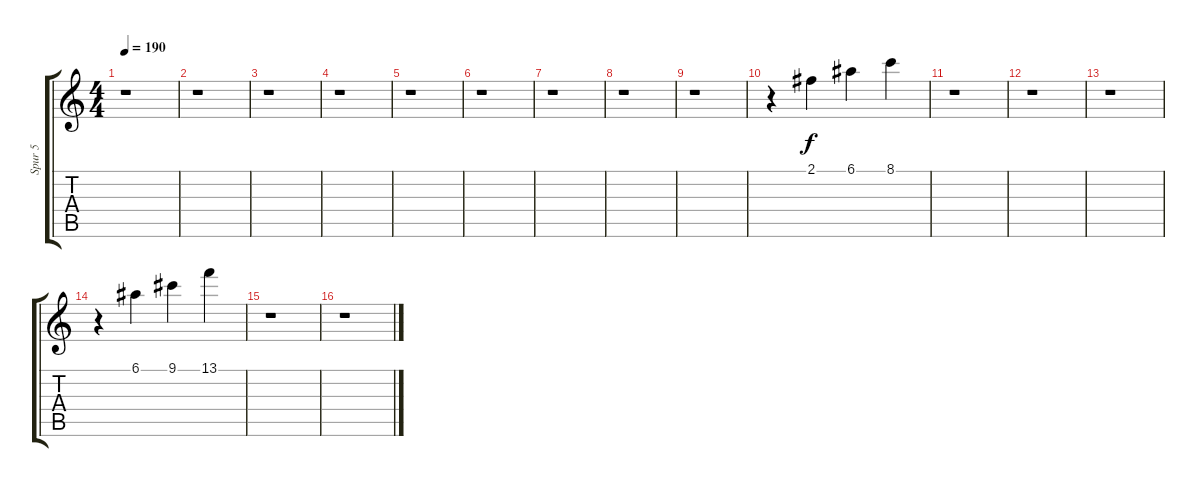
\track ("Spur 5" "Spur 5") {instrument electricguitarjazz}
\staff {score tabs}
\tuning (E4 B3 G3 D3 A2 E2) {hide}
\ts (4 4)
\tempo 190
\clef g2
\ks c
r.1{dy f} |
r.1 |
r.1 |
r.1 |
r.1 |
r.1 |
r.1 |
r.1 |
r.1 |
r.4 2.1.4 6.1.4 8.1.4 |
r.1 |
r.1 |
r.1 |
r.4 6.1.4 9.1.4 13.1.4 |
r.1 |
r.1
